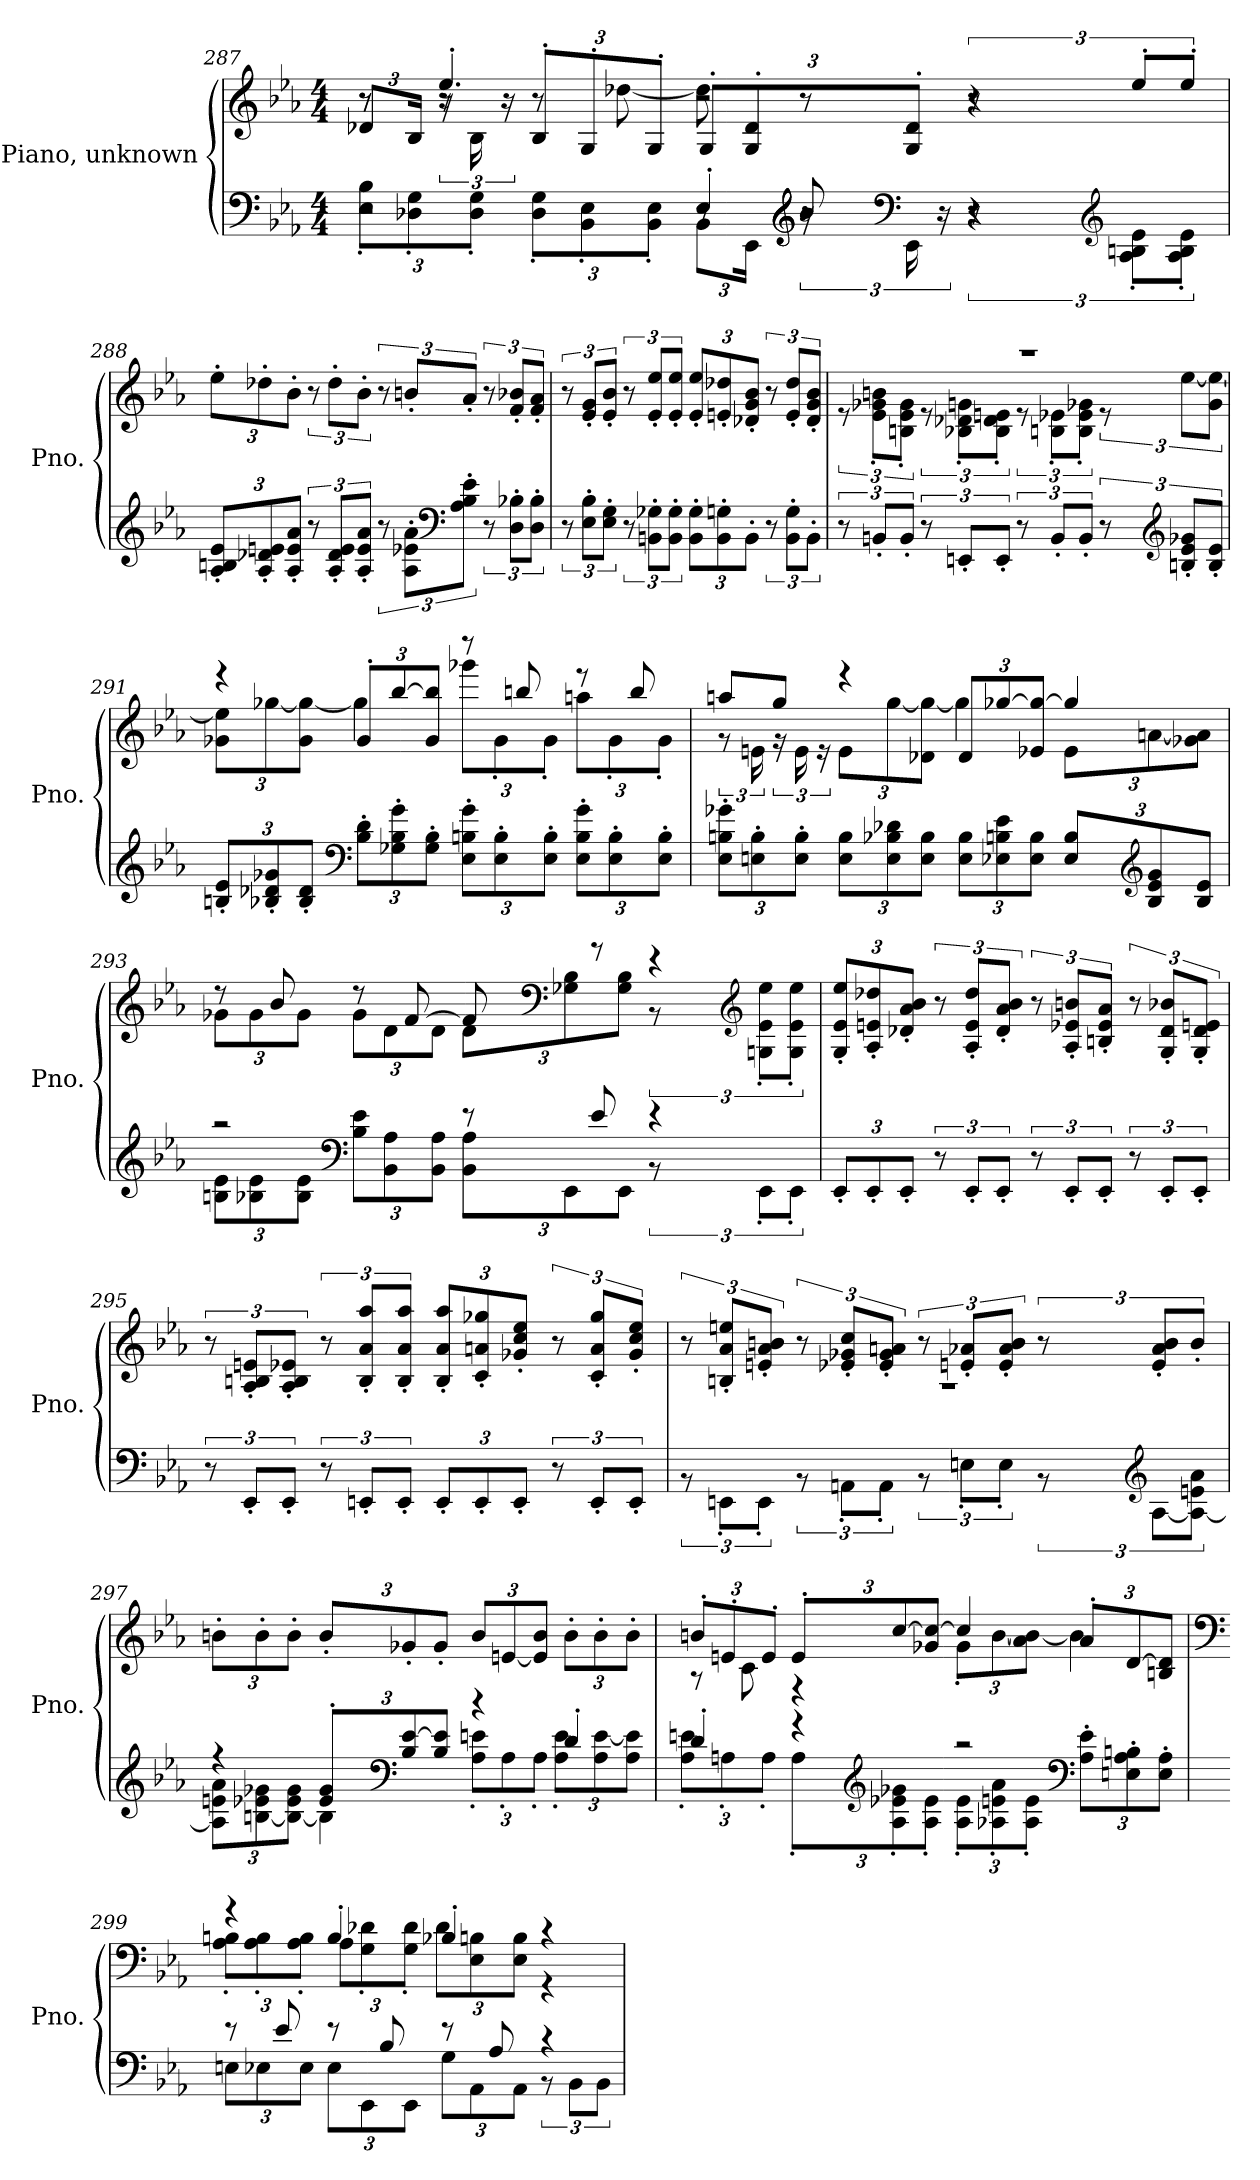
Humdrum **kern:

**kern	**kern
*part1	*part1
*staff2	*staff1
*I"Piano, unknown	*
*I'Pno.	*
!!LO:LB:g=z
*clefF4	*clefG2
*k[b-e-a-]	*k[b-e-a-]
*M4/4	*M4/4
=287	=287
*^	*^
*	*	*	*^
*	*Xbrackettup	*	*	*Xbrackettup
*	*^	*	*	*
2r	12E-\' 12B-\'L	2r	8r	8r	12d-X/L
.	12D-X\' 12G\'	.	.	.	24B-/Jk
*	*	*	*	*brackettup	*
.	.	.	4.ee-'/	24r	8r
.	12D-\' 12G\'J	.	.	24B-\	.
.	.	.	.	24r	.
*	*	*	*	*	*Xbrackettup
.	12D-\' 12G\'L	.	.	8r	12B-'/L
.	12BB-\' 12E-\'	.	.	.	12G'/
.	.	.	.	[8dd-X\	.
.	12BB-\' 12E-\'J	.	.	.	12G'/J
8r	12BB-\L	4E-'/	2r	8dd-\]	12G'/L
.	24EE-\Jk	.	.	.	12G/' 12d-/'
*clefG2	*	*	*	*	*
*	*brackettup	*	*	*	*
8b-/	24r	.	.	8r	.
*clefF4	*	*	*	*	*
.	24EE-\	.	.	.	12G/' 12d-/'J
.	24r	.	.	.	.
*	*	*	*	*	*brackettup
4r	12r	4r	.	4r	12r
*clefG2	*	*	*	*	*
.	12A-\' 12Bn\' 12e-\'L	.	.	.	12ee-'/L
.	12A-\' 12B\' 12e-\'J	.	.	.	12ee-'/J
*v	*v	*v	*	*	*
*	*v	*v	*v
!!LO:PB:g=z
=288	=288
*Xbrackettup	*Xbrackettup
12A-/' 12Bn/' 12e-/'L	12ee-'\L
12A-/' 12d-X/' 12en/'	12dd-X'\
12A-/' 12e/' 12a-/'J	12b-'\J
*brackettup	*brackettup
12r	12r
12A-/' 12d-/' 12e/'L	12dd-'\L
12A-/' 12e/' 12a-/'J	12b-'\J
12r	12r
12A-\' 12e-X\' 12a-\'L	12bn'/L
*clefF4	*
12A-\' 12B\' 12e-\'J	12a-'/J
12r	12r
12D\' 12B-X\'L	12f/' 12b-X/'L
12D\' 12B-\'J	12f/' 12a-/'J
=289	=289
12r	12r
12E-\' 12B-\'L	12e-/' 12g/'L
12E-\' 12G\'J	12e-/' 12b-/'J
12r	12r
12BBn\' 12G-X\'L	12e-/' 12ee-/'L
12BB\' 12G-\'J	12e-/' 12ee-/'J
*Xbrackettup	*Xbrackettup
12BB\' 12G-\'L	12e-/' 12ee-/'L
12BB\' 12Gn\'	12en/' 12dd-X/'
12BB'\J	12d-X/' 12g/' 12b-/'J
*brackettup	*brackettup
12r	12r
12BB\' 12G\'L	12e/' 12dd-/'L
12BB'\J	12d-/' 12g/' 12b-/'J
!!LO:LB:g=z
=290	=290
*	*^
12r	1r	12r
12BBn'/L	.	12e-\' 12g-X\' 12bn\'L
12BB'/J	.	12Bn\' 12e-\' 12g-\'J
12r	.	12r
12EEn'/L	.	12B-X\' 12d-X\' 12gn\'L
12EE'/J	.	12B-\' 12d-\' 12en\'J
12r	.	12r
12BB'/L	.	12Bn\' 12e-X\'L
12BB'/J	.	12B\' 12e-\' 12g-X\'J
12r	.	12r
*clefG2	*	*
12Bn/' 12e-/' 12g-X/'L	.	[12ee-\L
12B/' 12e-/'J	.	12g-\ 12ee-\_J
!!LO:LB:g=z	!!
=291	=291	=291
*Xbrackettup	*	*Xbrackettup
12Bn/' 12e-/'L	4r	12g-X\ 12ee-\]L
12B-X/' 12d-X/' 12g-X/'	.	[12gg-X\
12B-/' 12d-/'J	.	12g-\ 12gg-\_J
*clefF4	*	*
12B-\' 12d-\'L	12g-'/L	4gg-\]
12G-X\' 12B-\' 12g-\'	[12bb-/	.
12G-\' 12B-\'J	12g-/ 12bb-/]J	.
12E-\' 12Bn\' 12g-\'L	8r	12ggg-X\L
12E-\' 12B\'	.	12g-'\
.	8bbn/	.
12E-\' 12B\'J	.	12g-'\J
12E-\' 12B\' 12g-\'L	8r	12aan\L
12E-\' 12B\'	.	12g-'\
.	8bb/	.
12E-\' 12B\'J	.	12g-'\J
!!LO:LB:g=z	!!
=292	=292	=292
*	*	*brackettup
12E-\' 12Bn\' 12g-X\'L	8aan/L	12r
12En\' 12B\'	.	24en\
.	8gg/J	24r
12E\' 12B\'J	.	24e\
.	.	24r
*	*	*Xbrackettup
12E\ 12B\L	4r	12e\L
12E\ 12B-X\ 12d-X\	.	[12gg\
12E\ 12B-\J	.	12d-X\ 12gg\_J
12E\ 12B-\L	12d-/L	4gg\]
12E-X\ 12Bn\ 12e-\	[12gg-X/	.
12E-\ 12B\J	12e-X/ 12gg-/_J	.
12E-/ 12B/L	4gg-/]	12e-\L
*clefG2	*	*
12B/ 12e-/ 12g-/	.	[12an\
12B/ 12e-/J	.	12g-X\ 12a\]J
!!LO:LB:g=z	!!
=293	=293	=293
*^	*	*
2r	12Bn\ 12e-\L	8r	12g-X\L
.	12B-X\ 12e-\	.	12g-\
.	.	8b-/	.
.	12B-\ 12e-\J	.	12g-\J
*clefF4	*	*	*
.	12B-\ 12e-\L	8r	12g-\L
.	12BB-\ 12A-\	.	12d\
.	.	[8f/	.
.	12BB-\ 12A-\J	.	12d\J
8r	12BB-\ 12A-\L	8f/]	12d\L
*	*	*clefF4	*
.	12EE-\	.	12G-X\ 12B-\
8e-/	.	8r	.
.	12EE-\J	.	12G-\ 12B-\J
*	*brackettup	*	*brackettup
4r	12r	4r	12r
*	*	*clefG2	*
.	12EE-'\L	.	12Gn\' 12e-\' 12ee-\'L
.	12EE-'\J	.	12G\' 12e-\' 12ee-\'J
*v	*v	*	*
*	*v	*v
=294	=294
*Xbrackettup	*Xbrackettup
12EE-'/L	12G/' 12e-/' 12ee-/'L
12EE-'/	12A-/' 12en/' 12dd-X/'
12EE-'/J	12d-X/' 12a-/' 12b-/'J
*brackettup	*brackettup
12r	12r
12EE-'/L	12A-/' 12e/' 12dd-/'L
12EE-'/J	12d-/' 12a-/' 12b-/'J
12r	12r
12EE-'/L	12A-/' 12e-X/' 12bn/'L
12EE-'/J	12Bn/' 12e-/' 12a-/'J
12r	12r
12EE-'/L	12G/' 12d-/' 12b-X/'L
12EE-'/J	12G/' 12d-/' 12en/'J
!!LO:LB:g=z
=295	=295
12r	12r
12EE-'/L	12A-/' 12Bn/' 12en/'L
12EE-'/J	12A-/' 12B/' 12e-X/'J
12r	12r
12EEn'/L	12B/' 12a-/' 12aa-/'L
12EE'/J	12B/' 12a-/' 12aa-/'J
*Xbrackettup	*Xbrackettup
12EE'/L	12B/' 12a-/' 12aa-/'L
12EE'/	12c/' 12an/' 12gg-X/'
12EE'/J	12g-X/' 12cc/' 12ee-/'J
*brackettup	*brackettup
12r	12r
12EE'/L	12c/' 12a/' 12gg-/'L
12EE'/J	12g-/' 12cc/' 12ee-/'J
=296	=296
*^	*
1r	12r	12r
.	12EEn'\L	12Bn/' 12a-/' 12een/'L
.	12EE'\J	12en/' 12a-/' 12bn/'J
.	12r	12r
.	12AAn'\L	12e-X/' 12g-X/' 12cc/'L
.	12AA'\J	12e-/' 12g-/' 12an/'J
.	12r	12r
.	12En'\L	12en/' 12a-X/'L
.	12E'\J	12e/' 12a-/' 12b/'J
.	12r	12r
*clefG2	*	*
.	[12A-\L	12e/' 12a-/' 12b/'L
.	12A-\_ 12en\ 12a-\J	12b'/J
!!LO:PB:g=z
=297	=297	=297
*	*Xbrackettup	*Xbrackettup
4r	12A-\] 12en\ 12a-\L	12bn'\L
.	[12Bn\ 12e-X\ 12g-X\	12b'\
.	12B\_ 12e-\ 12g-\J	12b'\J
12e-/' 12g-/'L	4B\]	12b'/L
*clefF4	*	*
12B/ [12e-/	.	12g-X'/
12B/ 12e-/]J	.	12g-'/J
4r	12A-\' 12en\'L	12b/L
.	12A-'\	[12en/
.	12A-'\J	12e/] 12b/J
4d'/	12A-\' 12e\'L	12b'\L
.	12A-\ [12e\	12b'\
.	12A-\ 12e\]J	12b'\J
!!LO:LB:g=z
=298	=298	=298
*	*	*^
4d'/	12A-\' 12en\'L	12bn'/L	8r
.	12An'\	12en'/	.
.	.	.	8c\
.	12A'\J	12e'/J	.
4r	12A'\L	12e'/L	4r
*clefG2	*	*	*
.	12A\' 12e-X\' 12g-X\'	[12cc/	.
.	12A\' 12e-\'J	12g-X/ 12cc/_J	.
2r	12A\' 12e-\'L	4cc/]	12g-'\L
.	12A-X\' 12en\' 12a-\'	.	[12b\
.	12A-\' 12e\'J	.	12a-\ 12b\_J
*clefF4	*	*	*
.	12A-\' 12e\'L	12a-'/L	4b\]
.	12En\' 12A-\' 12Bn\'	[12d/	.
.	12E\' 12A-\'J	12Bn/ 12d/]J	.
!!LO:LB:g=z	!!
=299	=299	=299	=299
*	*	*clefF4	*
8r	12En\L	4r	12A-\' 12Bn\'L
.	12E-X\	.	12A-\' 12B\'
8e-/	.	.	.
.	12E-\J	.	12A-\' 12B\'J
8r	12E-\L	4B'/	12A-\L
.	12EE-\	.	12G\' 12d-X\'
8B-/	.	.	.
.	12EE-\J	.	12G\' 12d-\'J
8r	12G\L	4B-X'/	12d-\L
.	12AA-\	.	12E-\ 12Bn\
8A-/	.	.	.
.	12AA-\J	.	12E-\ 12B\J
*	*brackettup	*	*
4r	12r	4r	4r
.	12BB-\L	.	.
.	12BB-\J	.	.
*v	*v	*	*
*	*v	*v
=	=
*-	*-
